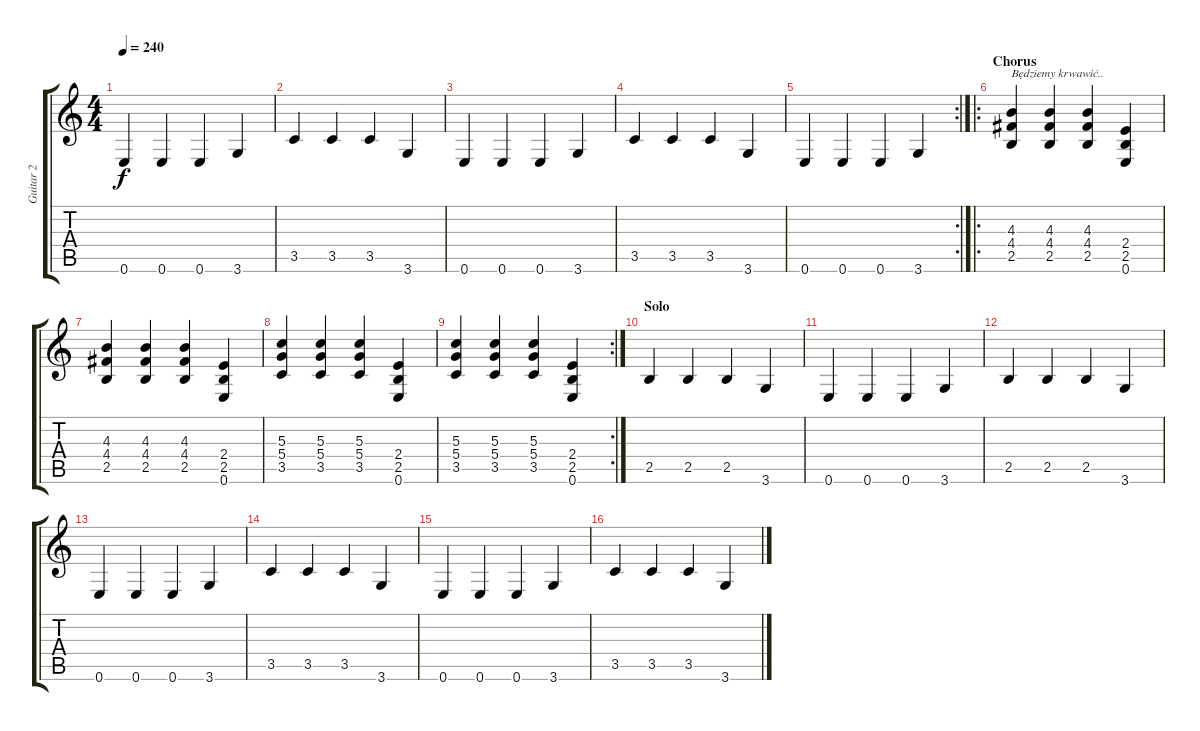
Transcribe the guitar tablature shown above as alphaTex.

\track ("Guitar 2" "Guitar 2") {instrument distortionguitar}
\staff {score tabs}
\tuning (E4 B3 G3 D3 A2 E2) {hide}
\ts (4 4)
\tempo 240
\clef g2
\ks c
0.6.4{dy f} 0.6.4 0.6.4 3.6.4 |
3.5.4 3.5.4 3.5.4 3.6.4 |
0.6.4 0.6.4 0.6.4 3.6.4 |
3.5.4 3.5.4 3.5.4 3.6.4 |
\rc 2
0.6.4 0.6.4 0.6.4 3.6.4 |
\ro
\section ("" "Chorus")
(4.3 4.4 2.5).4{txt "Będziemy krwawić.."} (4.3 4.4 2.5).4 (4.3 4.4 2.5).4 (2.4 2.5 0.6).4 |
(4.3 4.4 2.5).4 (4.3 4.4 2.5).4 (4.3 4.4 2.5).4 (2.4 2.5 0.6).4 |
(5.3 5.4 3.5).4 (5.3 5.4 3.5).4 (5.3 5.4 3.5).4 (2.4 2.5 0.6).4 |
\rc 2
(5.3 5.4 3.5).4 (5.3 5.4 3.5).4 (5.3 5.4 3.5).4 (2.4 2.5 0.6).4 |
\section ("" "Solo")
2.5.4 2.5.4 2.5.4 3.6.4 |
0.6.4 0.6.4 0.6.4 3.6.4 |
2.5.4 2.5.4 2.5.4 3.6.4 |
0.6.4 0.6.4 0.6.4 3.6.4 |
3.5.4 3.5.4 3.5.4 3.6.4 |
0.6.4 0.6.4 0.6.4 3.6.4 |
3.5.4 3.5.4 3.5.4 3.6.4
